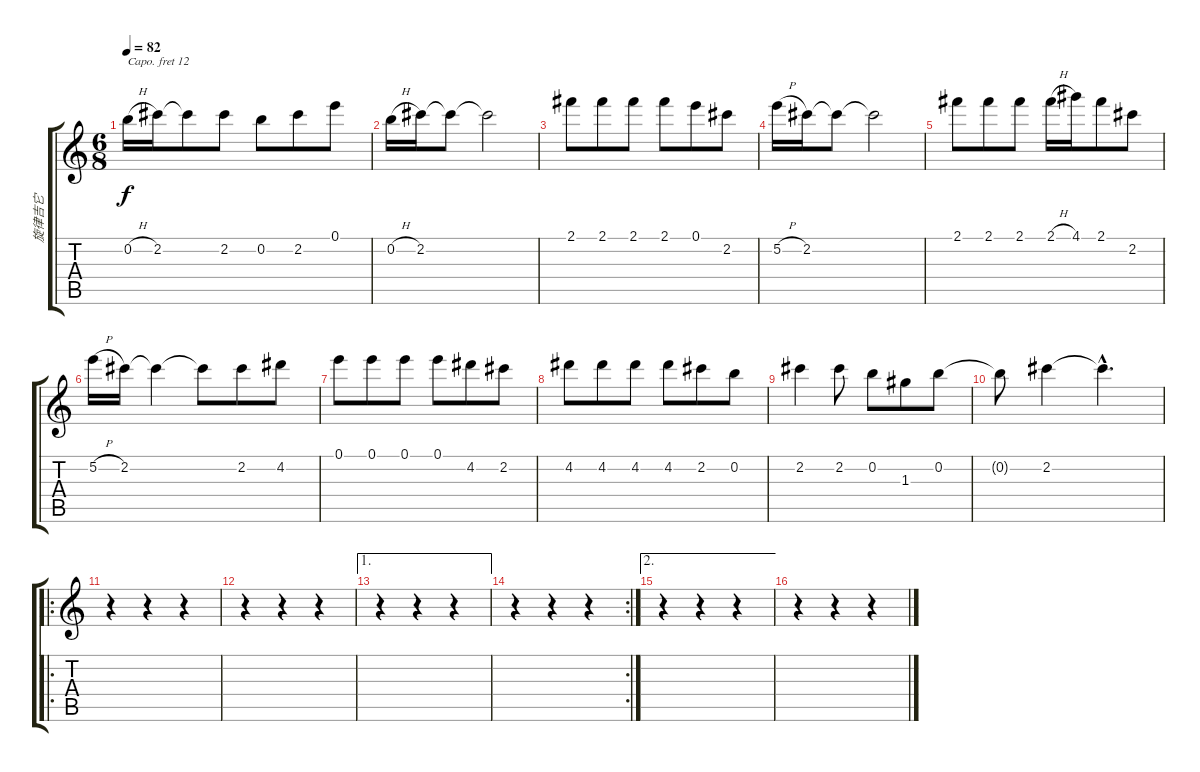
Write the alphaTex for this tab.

\track ("旋律吉它" "旋律吉它") {instrument acousticguitarnylon}
\staff {score tabs}
\capo 12
\tuning (E4 B3 G3 D3 A2 E2) {hide}
\ts (6 8)
\tempo 82
\clef g2
\ks c
0.2{h}.16{dy f} 2.2.16 2.2{t}.8 2.2.8 0.2.8 2.2.8 0.1.8 |
0.2{h}.16 2.2.16 2.2{t}.8 2.2{t}.2 |
2.1.8 2.1.8 2.1.8 2.1.8 0.1.8 2.2.8 |
5.2{h}.16 2.2.16 2.2{t}.8 2.2{t}.2 |
2.1.8 2.1.8 2.1.8 2.1{h}.16 4.1.16 2.1.8 2.2.8 |
5.2{h}.16 2.2.16 2.2{t}.4 2.2{t}.8 2.2.8 4.2.8 |
0.1.8 0.1.8 0.1.8 0.1.8 4.2.8 2.2.8 |
4.2.8 4.2.8 4.2.8 4.2.8 2.2.8 0.2.8 |
2.2.4 2.2.8 0.2.8 1.3.8 0.2.8 |
0.2{t}.8 2.2.4 2.2{hac t}.4{d} |
\ro
r.4 r.4 r.4 |
r.4 r.4 r.4 |
\ae 1
r.4 r.4 r.4 |
\rc 2
r.4 r.4 r.4 |
\ae 2
r.4 r.4 r.4 |
r.4 r.4 r.4
